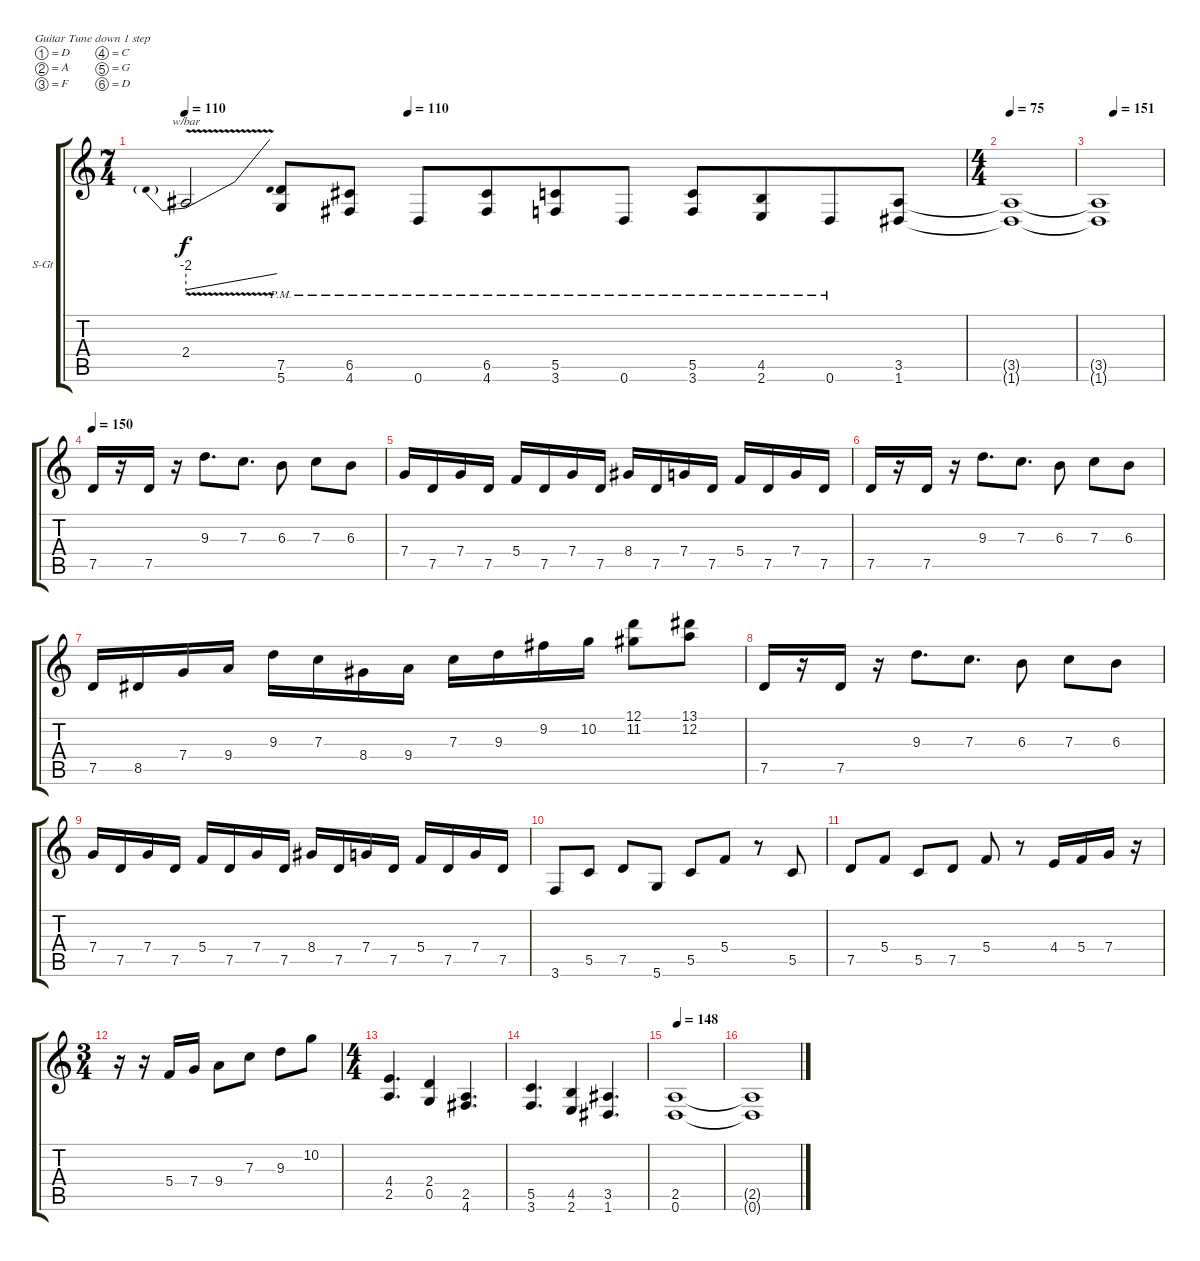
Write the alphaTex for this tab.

\bracketExtendMode groupsimilarinstruments
\firstSystemTrackNameOrientation horizontal
\otherSystemsTrackNameOrientation horizontal
\track ("Гитара 3" "S-Gt") {instrument harpsichord}
\staff {score tabs}
\tuning (D4 A3 F3 C3 G2 D2)
\displaytranspose 12
\ts (7 4)
\beaming (8 6 4 4)
\tempo 110
\tempo (110 0.285714)
\clef g2
\ks c
2.4{v}.2{tbe (predivedive default 0 -8 60 0) dy f} (7.5{pm} 5.6{pm}).8 (6.5{pm} 4.6{pm}).8 0.6{pm}.8 (6.5{pm} 4.6{pm}).8 (5.5{pm} 3.6{pm}).8 0.6{pm}.8 (5.5{pm} 3.6{pm}).8 (4.5{pm} 2.6{pm}).8 0.6{pm}.8 (3.5 1.6).8 |
\ts (4 4)
\beaming (8 2 2 2 2)
\tempo 75
(3.5{t} 1.6{t}).1 |
\tempo (151 0.25)
(3.5{t} 1.6{t}).1 |
\tempo 150
7.5.16 r.16 7.5.16 r.16 9.3.8{d} 7.3.8{d} 6.3.8 7.3.8 6.3.8 |
7.4.16 7.5.16 7.4.16 7.5.16 5.4.16 7.5.16 7.4.16 7.5.16 8.4.16 7.5.16 7.4.16 7.5.16 5.4.16 7.5.16 7.4.16 7.5.16 |
7.5.16 r.16 7.5.16 r.16 9.3.8{d} 7.3.8{d} 6.3.8 7.3.8 6.3.8 |
7.5.16 8.5.16 7.4.16 9.4.16 9.3.16 7.3.16 8.4.16 9.4.16 7.3.16 9.3.16 9.2.16 10.2.16 (12.1 11.2).8 (13.1 12.2).8 |
7.5.16 r.16 7.5.16 r.16 9.3.8{d} 7.3.8{d} 6.3.8 7.3.8 6.3.8 |
7.4.16 7.5.16 7.4.16 7.5.16 5.4.16 7.5.16 7.4.16 7.5.16 8.4.16 7.5.16 7.4.16 7.5.16 5.4.16 7.5.16 7.4.16 7.5.16 |
3.6.8 5.5.8 7.5.8 5.6.8 5.5.8 5.4.8 r.8 5.5.8 |
7.5.8 5.4.8 5.5.8 7.5.8 5.4.8 r.8 4.4.16 5.4.16 7.4.16 r.16 |
\ts (3 4)
\beaming (8 2 2 2)
r.16 r.16 5.4.16 7.4.16 9.4.8 7.3.8 9.3.8 10.2.8 |
\ts (4 4)
\beaming (8 2 2 2 2)
(4.4 2.5).4{d} (2.4 0.5).4 (2.5 4.6).4{d} |
(5.5 3.6).4{d} (4.5 2.6).4 (3.5 1.6).4{d} |
\tempo (148 0.0625)
(2.5 0.6).1 |
(2.5{t} 0.6{t}).1
